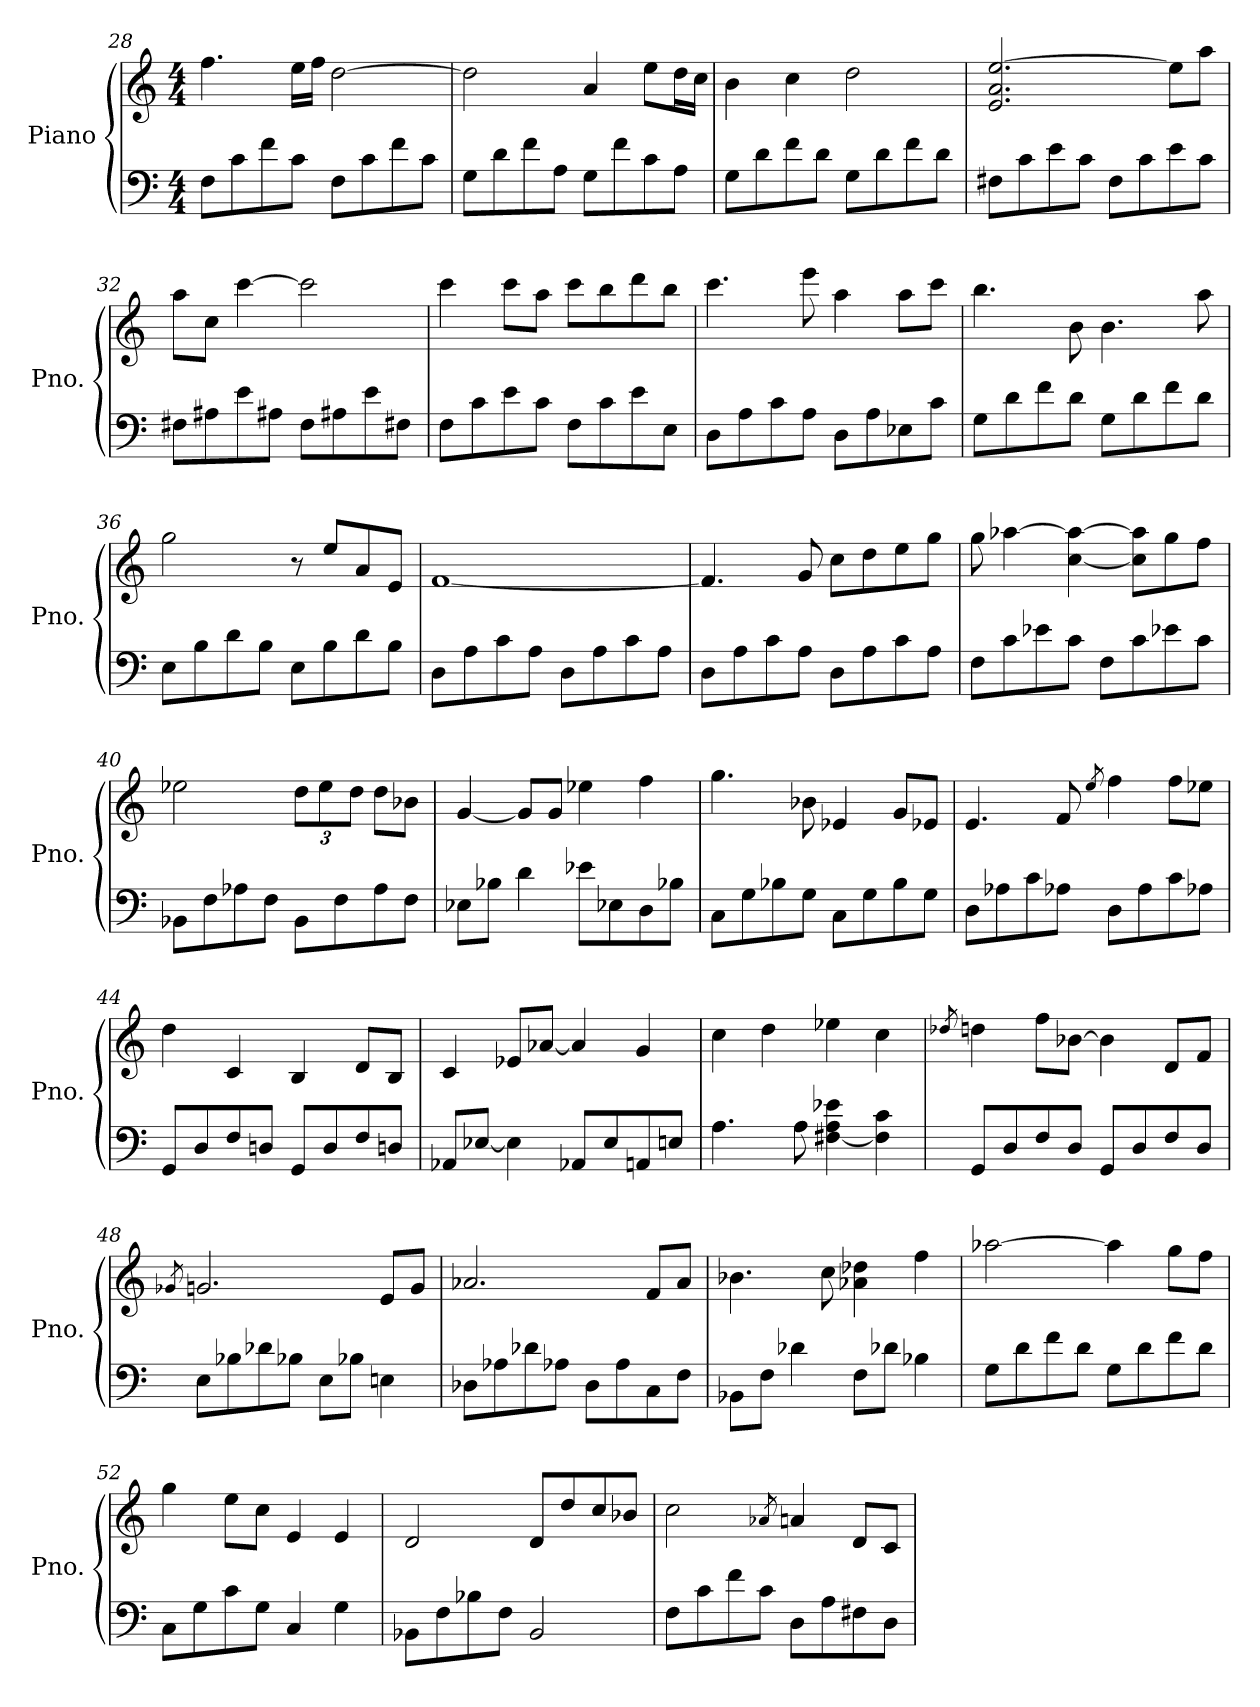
**kern	**kern
*part1	*part1
*staff2	*staff1
*I"Piano	*
*I'Pno.	*
*clefF4	*clefG2
*k[]	*k[]
*M4/4	*M4/4
=28	=28
8F\L	4.ff\
8c\	.
8f\	.
8c\J	16ee\LL
.	16ff\JJ
8F\L	[2dd\
8c\	.
8f\	.
8c\J	.
=29	=29
8G\L	2dd\]
8d\	.
8f\	.
8A\J	.
8G\L	4a/
8f\	.
8c\	8ee\L
8A\J	16dd\L
.	16cc\JJ
=30	=30
8G\L	4b\
8d\	.
8f\	4cc\
8d\J	.
8G\L	2dd\
8d\	.
8f\	.
8d\J	.
!!LO:LB:g=z
=31	=31
8F#X\L	2.e/ 2.a/ [2.ee/
8c\	.
8e\	.
8c\J	.
8F#\L	.
8c\	.
8e\	8ee\L]
8c\J	8aa\J
=32	=32
8F#X\L	8aa\L
8A#X\	8cc\J
8e\	[4ccc\
8A#X\J	.
8F#\L	2ccc\]
8A#X\	.
8e\	.
8F#X\J	.
=33	=33
8F\L	4ccc\
8c\	.
8e\	8ccc\L
8c\J	8aa\J
8F\L	8ccc\L
8c\	8bb\
8e\	8ddd\
8E\J	8bb\J
=34	=34
8D\L	4.ccc\
8A\	.
8c\	.
8A\J	8eee\
8D\L	4aa\
8A\	.
8E-X\	8aa\L
8c\J	8ccc\J
!!LO:LB:g=z
=35	=35
8G\L	4.bb\
8d\	.
8f\	.
8d\J	8b\
8G\L	4.b\
8d\	.
8f\	.
8d\J	8aa\
=36	=36
8E\L	2gg\
8B\	.
8d\	.
8B\J	.
8E\L	8r
8B\	8ee/L
8d\	8a/
8B\J	8e/J
=37	=37
8D\L	[1f
8A\	.
8c\	.
8A\J	.
8D\L	.
8A\	.
8c\	.
8A\J	.
=38	=38
8D\L	4.f/]
8A\	.
8c\	.
8A\J	8g/
8D\L	8cc\L
8A\	8dd\
8c\	8ee\
8A\J	8gg\J
=39	=39
8F\L	8gg\
8c\	[4aa-X\
8e-X\	.
8c\J	[4cc\ 4aa-\_
8F\L	.
8c\	8cc\] 8aa-\]L
8e-X\	8gg\
8c\J	8ff\J
!!LO:LB:g=z
=40	=40
8BB-X\L	2ee-X\
8F\	.
8A-X\	.
8F\J	.
*	*Xbrackettup
8BB-\L	12dd\L
.	12ee-\
8F\	.
.	12dd\J
8A-\	8dd\L
8F\J	8b-X\J
=41	=41
8E-X\L	[4g/
8B-X\J	.
4d\	8g/L]
.	8g/J
8e-X\L	4ee-X\
8E-X\	.
8D\	4ff\
8B-X\J	.
=42	=42
8C\L	4.gg\
8G\	.
8B-X\	.
8G\J	8b-X\
8C\L	4e-X/
8G\	.
8B-\	8g/L
8G\J	8e-X/J
=43	=43
8D\L	4.e/
8A-X\	.
8c\	.
8A-X\J	8f/
.	8qee/
8D\L	4ff\
8A-\	.
8c\	8ff\L
8A-X\J	8ee-X\J
!!LO:LB:g=z
=44	=44
8GG/L	4dd\
8D/	.
8F/	4c/
8Dn/J	.
8GG/L	4B/
8D/	.
8F/	8d/L
8Dn/J	8B/J
=45	=45
8AA-X/L	4c/
[8E-X/J	.
4E-\]	8e-X/L
.	[8a-X/J
8AA-X/L	4a-/]
8E-/	.
8AAn/	4g/
8En/J	.
=46	=46
4.A\	4cc\
.	4dd\
8A\	.
[4F#X\ 4A\ 4e-X\	4ee-X\
4F#\] 4c\	4cc\
=47	=47
.	8qdd-X/
8GG/L	4ddn\
8D/	.
8F/	8ff\L
8D/J	[8b-X\J
8GG/L	4b-\]
8D/	.
8F/	8d/L
8D/J	8f/J
=48	=48
.	8qg-X/
8E\L	2.gn/
8B-X\	.
8d-X\	.
8B-X\J	.
8E\L	.
8B-X\J	.
4En\	8e/L
.	8g/J
!!LO:LB:g=z
=49	=49
8D-X\L	2.a-X/
8A-X\	.
8d-X\	.
8A-X\J	.
8D-\L	.
8A-\	.
8C\	8f/L
8F\J	8a-/J
=50	=50
8BB-X\L	4.b-X\
8F\J	.
4d-X\	.
.	8cc\
8F\L	4a-X\ 4dd-X\
8d-X\J	.
4B-X\	4ff\
=51	=51
8G\L	[2aa-X\
8d\	.
8f\	.
8d\J	.
8G\L	4aa-\]
8d\	.
8f\	8gg\L
8d\J	8ff\J
=52	=52
8C\L	4gg\
8G\	.
8c\	8ee\L
8G\J	8cc\J
4C/	4e/
4G\	4e/
=53	=53
8BB-X\L	2d/
8F\	.
8B-X\	.
8F\J	.
2BB-/	8d/L
.	8dd/
.	8cc/
.	8b-X/J
!!LO:PB:g=z
=54	=54
8F\L	2cc\
8c\	.
8f\	.
8c\J	.
.	8qa-X/
8D\L	4an/
8A\	.
8F#X\	8d/L
8D\J	8c/J
=	=
*-	*-
